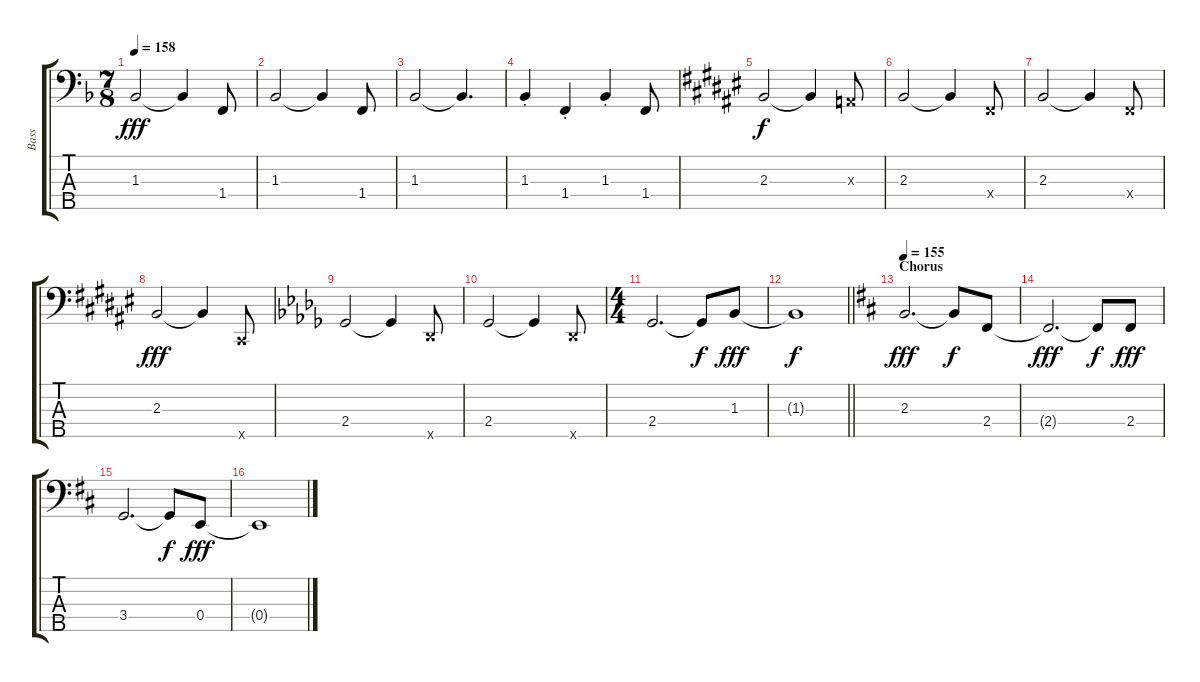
\track ("Bass" "Bass") {instrument fretlessbass}
\staff {score tabs}
\tuning (G2 D2 A1 E1 B0) {hide}
\ts (7 8)
\tempo 158
\clef f4
\ks f
1.3.2{dy fff} 1.3{t}.4 1.4.8 |
1.3.2 1.3{t}.4 1.4.8 |
1.3.2 1.3{t}.4{d} |
1.3{st}.4 1.4{st}.4 1.3{st}.4 1.4.8 |
\ks f#
2.3.2{dy f} 2.3{t}.4 0.3{x}.8 |
\ks d#minor
2.3.2 2.3{t}.4 2.4{x}.8 |
\ks f#
2.3.2 2.3{t}.4 2.4{x}.8 |
\ks d#minor
2.3.2{dy fff} 2.3{t}.4 2.5{x}.8 |
\ks db
2.4.2 2.4{t}.4 2.5{x}.8 |
2.4.2 2.4{t}.4 2.5{x}.8 |
\ts (4 4)
2.4.2{d} 2.4{t}.8{dy f} 1.3.8{dy fff} |
\barLineRight lightlight
1.3{t}.1{dy f} |
\section ("" "Chorus")
\tempo 155
\ks d
2.3.2{d dy fff} 2.3{t}.8{dy f} 2.4.8 |
2.4{t}.2{d dy fff} 2.4{t}.8{dy f} 2.4.8{dy fff} |
3.4.2{d} 3.4{t}.8{dy f} 0.4.8{dy fff} |
0.4{t}.1
